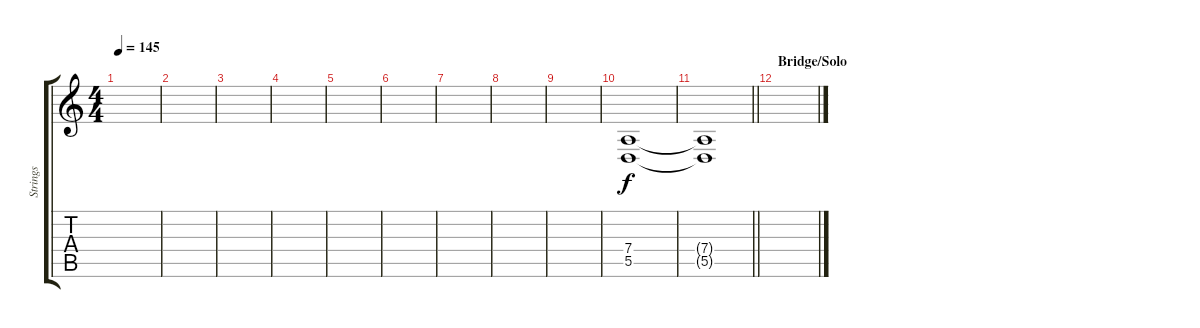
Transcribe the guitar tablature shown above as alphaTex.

\track ("Strings" "Strings") {instrument stringensemble2}
\staff {score tabs}
\tuning (E4 B3 G3 D3 A2 E2) {hide}
\ts (4 4)
\tempo 145
\clef g2
\ks c
|
|
|
|
|
|
|
|
|
(7.4 5.5).1 |
\barLineRight lightlight
(7.4{t} 5.5{t}).1 |
\section ("" "Bridge/Solo")
